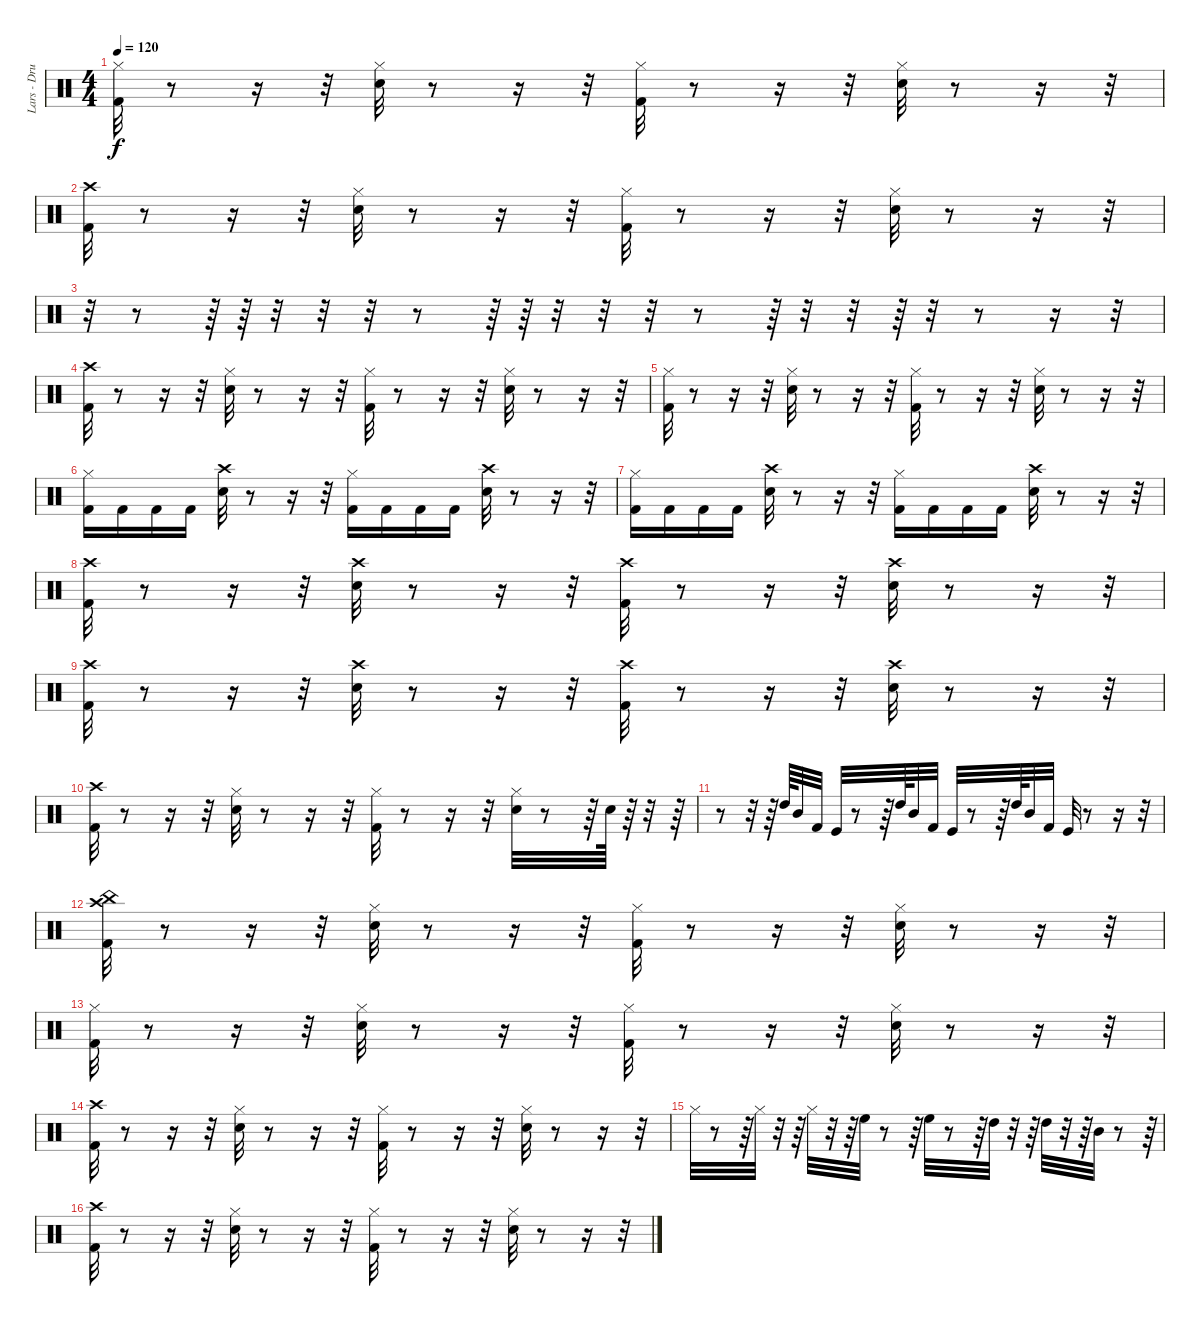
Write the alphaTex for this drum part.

\track ("Lars - Drums" "Lars - Dru") {instrument percussion}
\staff {score}
\articulation defaults
\ts (4 4)
\tempo 120
\clef neutral
\ks c
("Kick (hit) 2" "Hi-Hat (closed)").32{dy f} r.8 r.16 r.32 ("Snare (hit) 2" "Hi-Hat (closed)").32 r.8 r.16 r.32 ("Kick (hit) 2" "Hi-Hat (closed)").32 r.8 r.16 r.32 ("Snare (hit) 2" "Hi-Hat (closed)").32 r.8 r.16 r.32 |
("Kick (hit) 2" "Crash high (hit)").32 r.8 r.16 r.32 ("Hi-Hat (closed)" "Snare (hit) 2").32 r.8 r.16 r.32 ("Hi-Hat (closed)" "Kick (hit) 2").32 r.8 r.16 r.32 ("Hi-Hat (closed)" "Snare (hit) 2").32 r.8 r.16 r.32 |
r.32 r.8 r.64 r.64 r.32 r.32 r.32 r.8 r.64 r.64 r.32 r.32 r.32 r.8 r.64 r.32 r.32 r.64 r.32 r.8 r.16 r.32 |
("Kick (hit) 2" "Crash high (hit)").32 r.8 r.16 r.32 ("Hi-Hat (closed)" "Snare (hit) 2").32 r.8 r.16 r.32 ("Hi-Hat (closed)" "Kick (hit) 2").32 r.8 r.16 r.32 ("Hi-Hat (closed)" "Snare (hit) 2").32 r.8 r.16 r.32 |
("Kick (hit) 2" "Hi-Hat (closed)").32 r.8 r.16 r.32 ("Snare (hit) 2" "Hi-Hat (closed)").32 r.8 r.16 r.32 ("Kick (hit) 2" "Hi-Hat (closed)").32 r.8 r.16 r.32 ("Snare (hit) 2" "Hi-Hat (closed)").32 r.8 r.16 r.32 |
("Hi-Hat (closed)" "Kick (hit) 2").16 "Kick (hit) 2".16 "Kick (hit) 2".16 "Kick (hit) 2".16 ("Crash high (hit)" "Snare (hit) 2").32 r.8 r.16 r.32 ("Hi-Hat (closed)" "Kick (hit) 2").16 "Kick (hit) 2".16 "Kick (hit) 2".16 "Kick (hit) 2".16 ("Crash high (hit)" "Snare (hit) 2").32 r.8 r.16 r.32 |
("Hi-Hat (closed)" "Kick (hit) 2").16 "Kick (hit) 2".16 "Kick (hit) 2".16 "Kick (hit) 2".16 ("Snare (hit) 2" "Crash high (hit)").32 r.8 r.16 r.32 ("Hi-Hat (closed)" "Kick (hit) 2").16 "Kick (hit) 2".16 "Kick (hit) 2".16 "Kick (hit) 2".16 ("Crash high (hit)" "Snare (hit) 2").32 r.8 r.16 r.32 |
("Crash high (hit)" "Kick (hit) 2").32 r.8 r.16 r.32 ("Crash high (hit)" "Snare (hit) 2").32 r.8 r.16 r.32 ("Crash high (hit)" "Kick (hit) 2").32 r.8 r.16 r.32 ("Crash high (hit)" "Snare (hit) 2").32 r.8 r.16 r.32 |
("Crash high (hit)" "Kick (hit) 2").32 r.8 r.16 r.32 ("Crash high (hit)" "Snare (hit) 2").32 r.8 r.16 r.32 ("Crash high (hit)" "Kick (hit) 2").32 r.8 r.16 r.32 ("Crash high (hit)" "Snare (hit) 2").32 r.8 r.16 r.32 |
("Crash high (hit)" "Kick (hit) 2").32 r.8 r.16 r.32 ("Hi-Hat (closed)" "Snare (hit) 2").32 r.8 r.16 r.32 ("Kick (hit) 2" "Hi-Hat (closed)").32 r.8 r.16 r.32 ("Hi-Hat (closed)" "Snare (hit) 2").32 r.8 r.64 "Snare (hit) 2".64 r.64 r.32 r.64 |
r.8 r.32 r.64 "High Tom (hit)".64 "Mid Tom (hit)".32 "Kick (hit) 2".32 "Kick (hit)".32 r.8 r.64 "High Tom (hit)".64 "Mid Tom (hit)".32 "Kick (hit) 2".32 "Kick (hit)".32 r.8 r.64 "High Tom (hit)".64 "Mid Tom (hit)".32 "Kick (hit) 2".32 "Kick (hit)".32 r.8 r.16 r.32 |
("Kick (hit) 2" "Crash high (hit)" "China (hit)").32 r.8 r.16 r.32 ("Snare (hit) 2" "Hi-Hat (closed)").32 r.8 r.16 r.32 ("Kick (hit) 2" "Hi-Hat (closed)").32 r.8 r.16 r.32 ("Snare (hit) 2" "Hi-Hat (closed)").32 r.8 r.16 r.32 |
("Kick (hit) 2" "Hi-Hat (closed)").32 r.8 r.16 r.32 ("Snare (hit) 2" "Hi-Hat (closed)").32 r.8 r.16 r.32 ("Kick (hit) 2" "Hi-Hat (closed)").32 r.8 r.16 r.32 ("Snare (hit) 2" "Hi-Hat (closed)").32 r.8 r.16 r.32 |
("Kick (hit) 2" "Crash high (hit)").32 r.8 r.16 r.32 ("Hi-Hat (closed)" "Snare (hit) 2").32 r.8 r.16 r.32 ("Hi-Hat (closed)" "Kick (hit) 2").32 r.8 r.16 r.32 ("Hi-Hat (closed)" "Snare (hit) 2").32 r.8 r.16 r.32 |
"Hi-Hat (closed)".32 r.8 r.64 "Hi-Hat (closed)".32 r.32 r.64 "Hi-Hat (closed)".32 r.32 r.64 "High Floor Tom (hit)".32 r.8 r.64 "High Floor Tom (hit)".32 r.8 r.64 "High Tom (hit)".32 r.32 r.64 "High Tom (hit)".32 r.32 r.64 "Mid Tom (hit)".32 r.8 r.64 |
("Kick (hit) 2" "Crash high (hit)").32 r.8 r.16 r.32 ("Snare (hit) 2" "Hi-Hat (closed)").32 r.8 r.16 r.32 ("Kick (hit) 2" "Hi-Hat (closed)").32 r.8 r.16 r.32 ("Snare (hit) 2" "Hi-Hat (closed)").32 r.8 r.16 r.32
